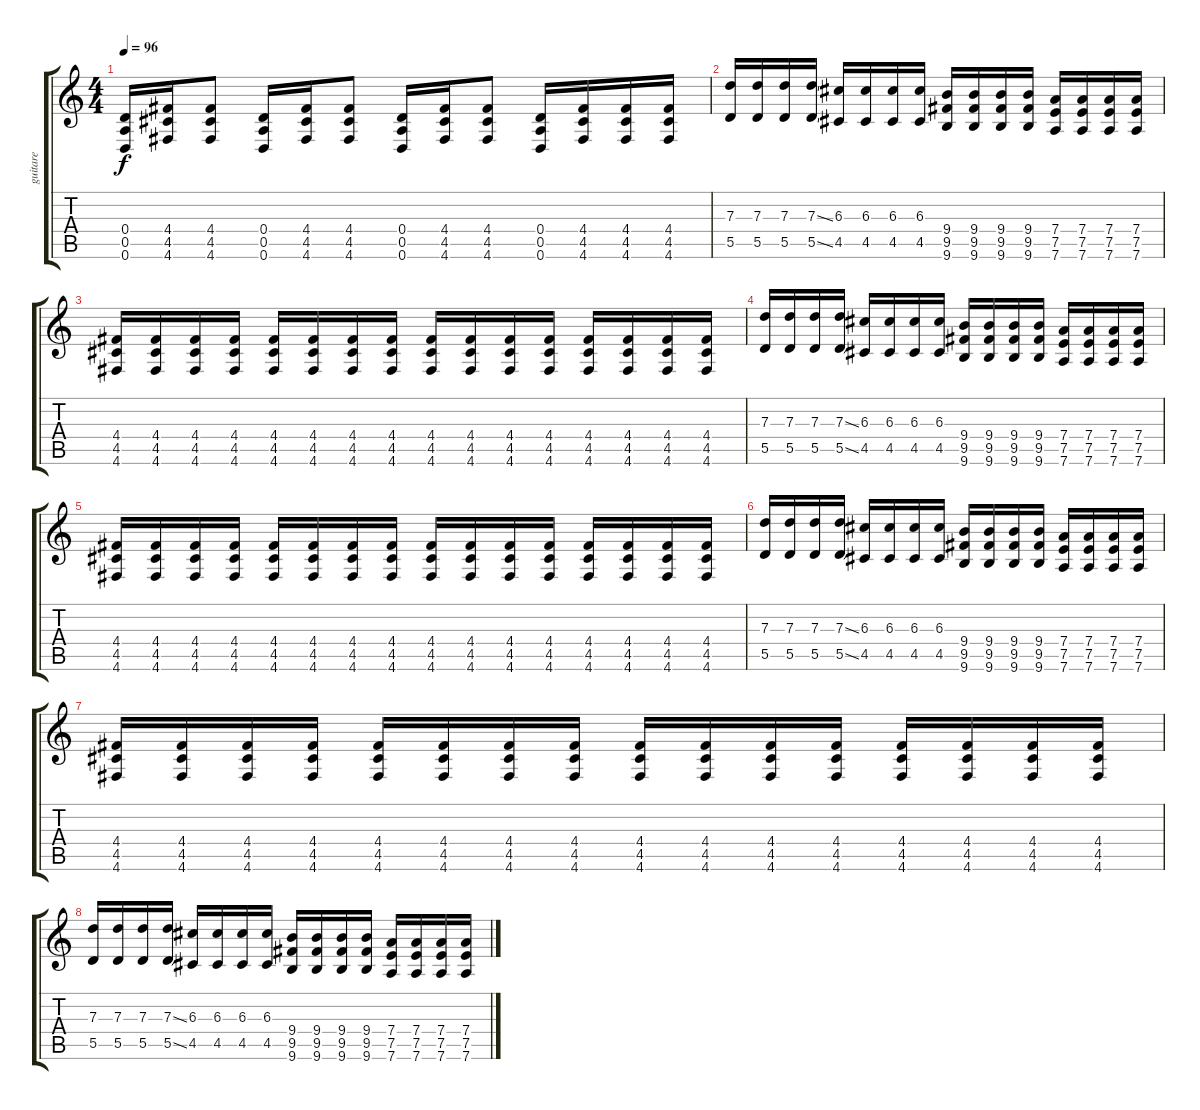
\track ("guitare" "guitare") {instrument distortionguitar}
\staff {score tabs}
\tuning (E4 B3 G3 D3 A2 D2) {hide}
\ts (4 4)
\tempo 96
\clef g2
\ks c
(0.4 0.5 0.6).16{dy f} (4.4 4.5 4.6).16 (4.4 4.5 4.6).8 (0.4 0.5 0.6).16 (4.4 4.5 4.6).16 (4.4 4.5 4.6).8 (0.4 0.5 0.6).16 (4.4 4.5 4.6).16 (4.4 4.5 4.6).8 (0.4 0.5 0.6).16 (4.4 4.5 4.6).16 (4.4 4.5 4.6).16 (4.4 4.5 4.6).16 |
(7.3 5.5).16 (7.3 5.5).16 (7.3 5.5).16 (7.3{ss} 5.5{ss}).16 (6.3 4.5).16 (6.3 4.5).16 (6.3 4.5).16 (6.3 4.5).16 (9.4 9.5 9.6).16 (9.4 9.5 9.6).16 (9.4 9.5 9.6).16 (9.4 9.5 9.6).16 (7.4 7.5 7.6).16 (7.4 7.5 7.6).16 (7.4 7.5 7.6).16 (7.4 7.5 7.6).16 |
(4.4 4.5 4.6).16 (4.4 4.5 4.6).16 (4.4 4.5 4.6).16 (4.4 4.5 4.6).16 (4.4 4.5 4.6).16 (4.4 4.5 4.6).16 (4.4 4.5 4.6).16 (4.4 4.5 4.6).16 (4.4 4.5 4.6).16 (4.4 4.5 4.6).16 (4.4 4.5 4.6).16 (4.4 4.5 4.6).16 (4.4 4.5 4.6).16 (4.4 4.5 4.6).16 (4.4 4.5 4.6).16 (4.4 4.5 4.6).16 |
(7.3 5.5).16 (7.3 5.5).16 (7.3 5.5).16 (7.3{ss} 5.5{ss}).16 (6.3 4.5).16 (6.3 4.5).16 (6.3 4.5).16 (6.3 4.5).16 (9.4 9.5 9.6).16 (9.4 9.5 9.6).16 (9.4 9.5 9.6).16 (9.4 9.5 9.6).16 (7.4 7.5 7.6).16 (7.4 7.5 7.6).16 (7.4 7.5 7.6).16 (7.4 7.5 7.6).16 |
(4.4 4.5 4.6).16 (4.4 4.5 4.6).16 (4.4 4.5 4.6).16 (4.4 4.5 4.6).16 (4.4 4.5 4.6).16 (4.4 4.5 4.6).16 (4.4 4.5 4.6).16 (4.4 4.5 4.6).16 (4.4 4.5 4.6).16 (4.4 4.5 4.6).16 (4.4 4.5 4.6).16 (4.4 4.5 4.6).16 (4.4 4.5 4.6).16 (4.4 4.5 4.6).16 (4.4 4.5 4.6).16 (4.4 4.5 4.6).16 |
(7.3 5.5).16 (7.3 5.5).16 (7.3 5.5).16 (7.3{ss} 5.5{ss}).16 (6.3 4.5).16 (6.3 4.5).16 (6.3 4.5).16 (6.3 4.5).16 (9.4 9.5 9.6).16 (9.4 9.5 9.6).16 (9.4 9.5 9.6).16 (9.4 9.5 9.6).16 (7.4 7.5 7.6).16 (7.4 7.5 7.6).16 (7.4 7.5 7.6).16 (7.4 7.5 7.6).16 |
(4.4 4.5 4.6).16 (4.4 4.5 4.6).16 (4.4 4.5 4.6).16 (4.4 4.5 4.6).16 (4.4 4.5 4.6).16 (4.4 4.5 4.6).16 (4.4 4.5 4.6).16 (4.4 4.5 4.6).16 (4.4 4.5 4.6).16 (4.4 4.5 4.6).16 (4.4 4.5 4.6).16 (4.4 4.5 4.6).16 (4.4 4.5 4.6).16 (4.4 4.5 4.6).16 (4.4 4.5 4.6).16 (4.4 4.5 4.6).16 |
(7.3 5.5).16 (7.3 5.5).16 (7.3 5.5).16 (7.3{ss} 5.5{ss}).16 (6.3 4.5).16 (6.3 4.5).16 (6.3 4.5).16 (6.3 4.5).16 (9.4 9.5 9.6).16 (9.4 9.5 9.6).16 (9.4 9.5 9.6).16 (9.4 9.5 9.6).16 (7.4 7.5 7.6).16 (7.4 7.5 7.6).16 (7.4 7.5 7.6).16 (7.4 7.5 7.6).16
